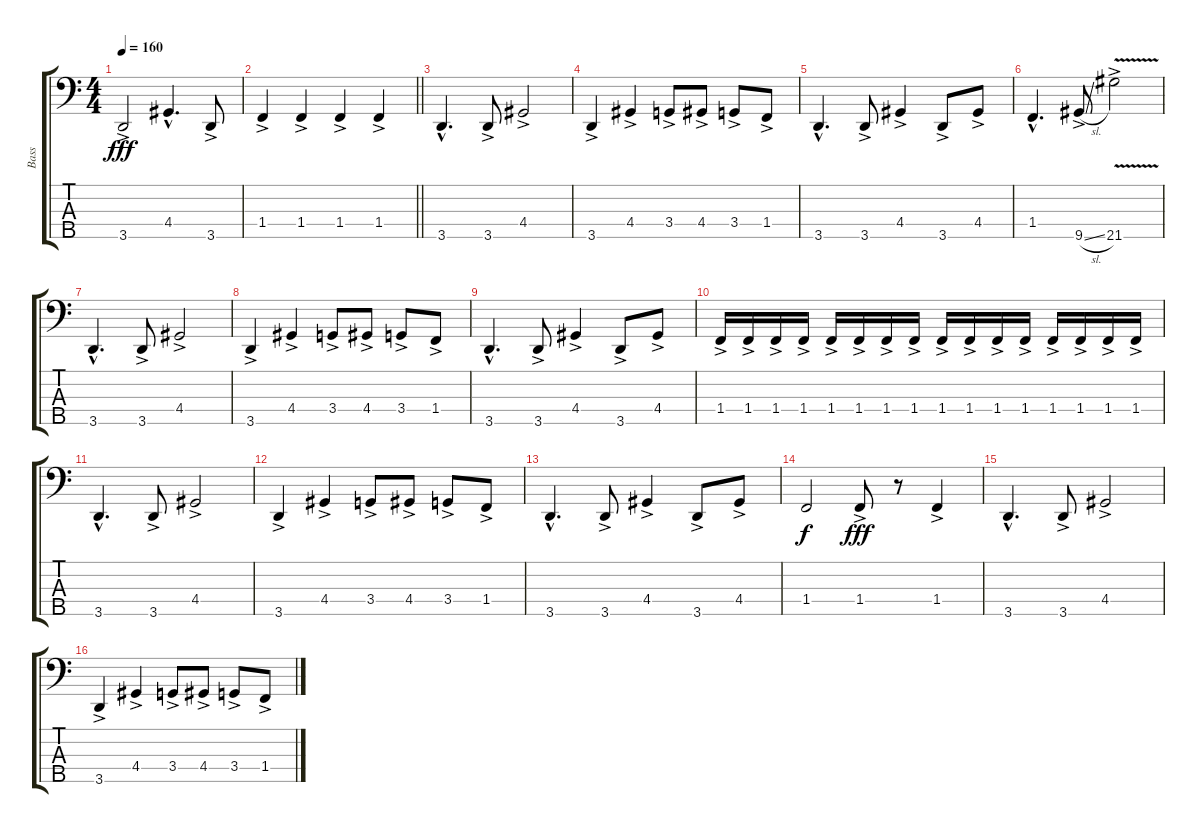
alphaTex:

\track ("Bass" "Bass") {instrument electricbasspick}
\staff {score tabs}
\tuning (G2 D2 A1 E1 B0) {hide}
\ts (4 4)
\tempo 160
\clef f4
\ks c
3.5{ac}.2{dy fff} 4.4{hac}.4{d} 3.5{ac}.8 |
\barLineRight lightlight
1.4{ac}.4 1.4{ac}.4 1.4{ac}.4 1.4{ac}.4 |
3.5{hac}.4{d} 3.5{ac}.8 4.4{ac}.2 |
3.5{ac}.4 4.4{ac}.4 3.4{ac}.8 4.4{ac}.8 3.4{ac}.8 1.4{ac}.8 |
3.5{hac}.4{d} 3.5{ac}.8 4.4{ac}.4 3.5{ac}.8 4.4{ac}.8 |
1.4{hac}.4{d} 9.5{sl ac}.8 21.5{v ac}.2 |
3.5{hac}.4{d} 3.5{ac}.8 4.4{ac}.2 |
3.5{ac}.4 4.4{ac}.4 3.4{ac}.8 4.4{ac}.8 3.4{ac}.8 1.4{ac}.8 |
3.5{hac}.4{d} 3.5{ac}.8 4.4{ac}.4 3.5{ac}.8 4.4{ac}.8 |
1.4{ac}.16 1.4{ac}.16 1.4{ac}.16 1.4{ac}.16 1.4{ac}.16 1.4{ac}.16 1.4{ac}.16 1.4{ac}.16 1.4{ac}.16 1.4{ac}.16 1.4{ac}.16 1.4{ac}.16 1.4{ac}.16 1.4{ac}.16 1.4{ac}.16 1.4{ac}.16 |
3.5{hac}.4{d} 3.5{ac}.8 4.4{ac}.2 |
3.5{ac}.4 4.4{ac}.4 3.4{ac}.8 4.4{ac}.8 3.4{ac}.8 1.4{ac}.8 |
3.5{hac}.4{d} 3.5{ac}.8 4.4{ac}.4 3.5{ac}.8 4.4{ac}.8 |
1.4.2{dy f} 1.4{ac}.8{dy fff} r.8 1.4{ac}.4 |
3.5{hac}.4{d} 3.5{ac}.8 4.4{ac}.2 |
3.5{ac}.4 4.4{ac}.4 3.4{ac}.8 4.4{ac}.8 3.4{ac}.8 1.4{ac}.8
